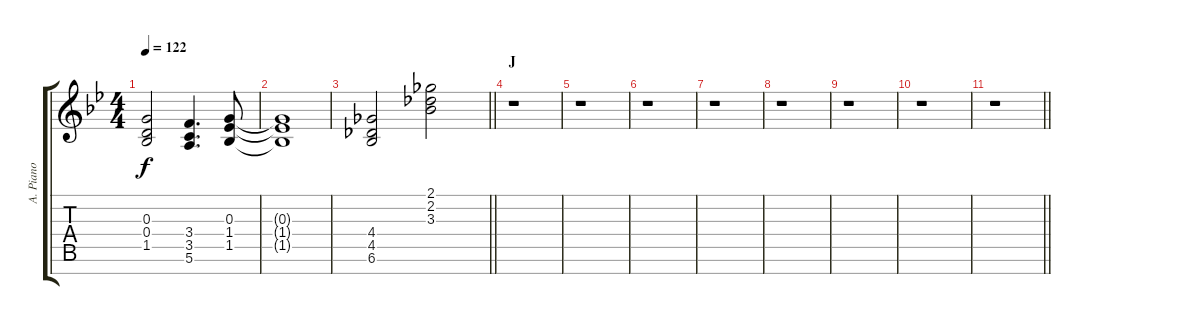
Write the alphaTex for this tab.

\track ("A. Piano" "A. Piano") {instrument acousticgrandpiano}
\staff {score tabs}
\tuning (E5 B4 G4 D4 A3 E3 B2) {hide}
\ts (4 4)
\tempo 122
\clef g2
\ks bb
(0.3 0.4 1.5).2{dy f} (3.4 3.5 5.6).4{d} (0.3 1.4 1.5).8 |
(0.3{t} 1.4{t} 1.5{t}).1 |
\barLineRight lightlight
(4.4 4.5 6.6).2 (2.1 2.2 3.3).2 |
\section ("" "J")
r.1 |
r.1 |
r.1 |
r.1 |
r.1 |
r.1 |
r.1 |
\barLineRight lightlight
r.1
